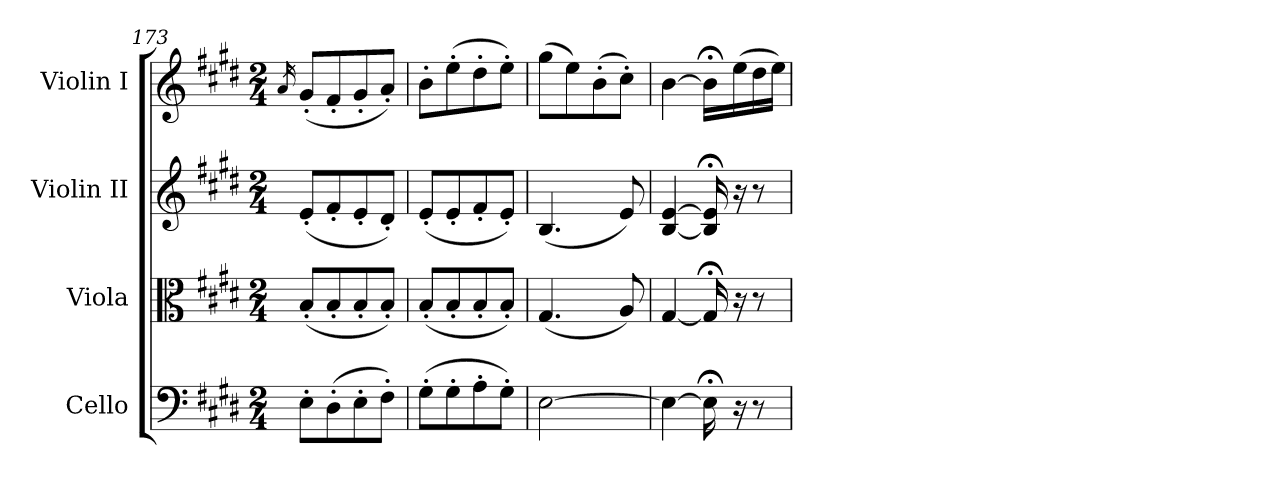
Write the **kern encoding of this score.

**kern	**kern	**kern	**kern
*part4	*part3	*part2	*part1
*staff4	*staff3	*staff2	*staff1
*I"Cello	*I"Viola	*I"Violin II	*I"Violin I
*	*I'Vla	*I'Vln	*I'Vln
*clefF4	*clefC3	*clefG2	*clefG2
*k[f#c#g#d#]	*k[f#c#g#d#]	*k[f#c#g#d#]	*k[f#c#g#d#]
*M2/4	*M2/4	*M2/4	*M2/4
=173	=173	=173	=173
.	.	.	16qa/
8E'\L	(<8B'/L	(<8e'/L	(<8g#'/L
(>8D#'\	8B'/	8f#'/	8f#'/
8E'\	8B'/	8e'/	8g#'/
8F#'\J)	8B'/J)	8d#'/J)	8a'/J)
=174	=174	=174	=174
(>8G#'\L	(<8B'/L	(<8e'/L	8b'\L
8G#'\	8B'/	8e'/	(>8ee'\
8A'\	8B'/	8f#'/	8dd#'\
8G#'\J)	8B'/J)	8e'/J)	8ee'\J)
=175	=175	=175	=175
[2E\	(<4.G#/	(<4.B/	(>8gg#\L
.	.	.	8ee\)
.	.	.	(>8b'\
.	8A/)	8e/)	8cc#'\J)
=176	=176	=176	=176
4E\_	[4G#/	[4B/ [4e/	[4b\
16E;<\]	16G#;</]	16B/];< 16e/];<	16b;<\LL]
16r	16r	16r	(>16ee\
8r	8r	8r	16dd#\
.	.	.	16ee\JJ)
=	=	=	=
*-	*-	*-	*-
